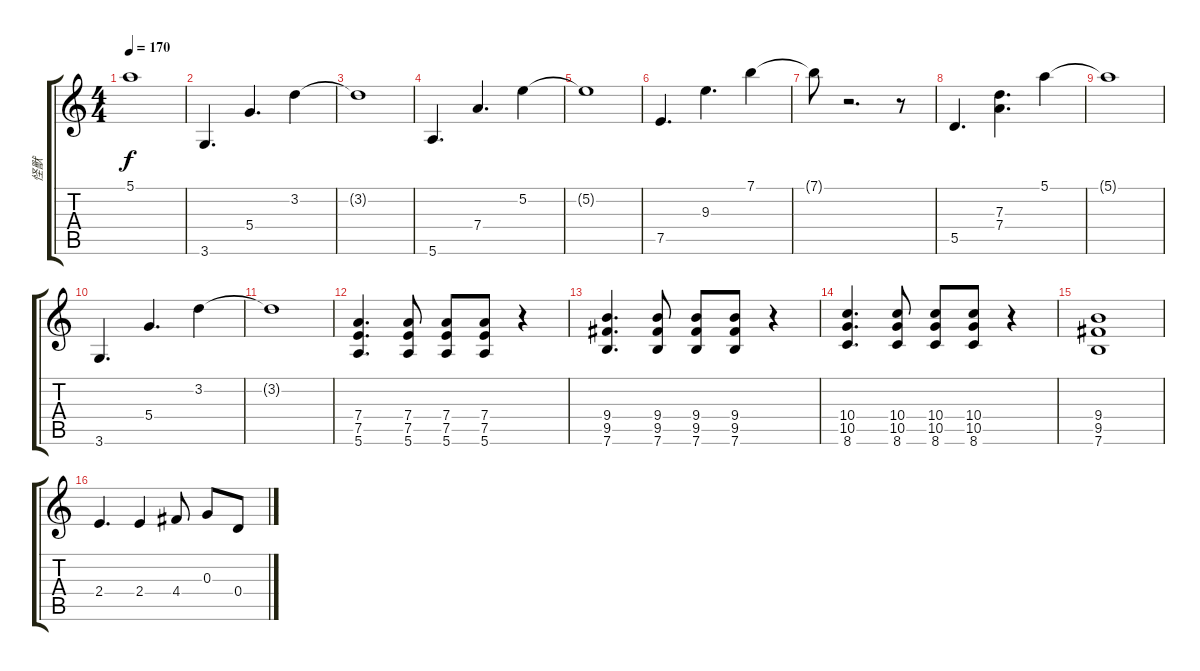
\track ("怪獸" "怪獸") {instrument overdrivenguitar}
\staff {score tabs}
\tuning (E4 B3 G3 D3 A2 E2) {hide}
\ts (4 4)
\tempo 170
\clef g2
\ks c
5.1{t}.1{dy f} |
3.6.4{d} 5.4.4{d} 3.2.4 |
3.2{t}.1 |
5.6.4{d} 7.4.4{d} 5.2.4 |
5.2{t}.1 |
7.5.4{d} 9.3.4{d} 7.1.4 |
7.1{t}.8 r.2{d} r.8 |
5.5.4{d} (7.3 7.4).4{d} 5.1.4 |
5.1{t}.1 |
3.6.4{d} 5.4.4{d} 3.2.4 |
3.2{t}.1 |
(7.4 7.5 5.6).4{d} (7.4 7.5 5.6).8 (7.4 7.5 5.6).8 (7.4 7.5 5.6).8 r.4 |
(9.4 9.5 7.6).4{d} (9.4 9.5 7.6).8 (9.4 9.5 7.6).8 (9.4 9.5 7.6).8 r.4 |
(10.4 10.5 8.6).4{d} (10.4 10.5 8.6).8 (10.4 10.5 8.6).8 (10.4 10.5 8.6).8 r.4 |
(9.4 9.5 7.6).1 |
2.4.4{d} 2.4.4 4.4.8 0.3.8 0.4.8
